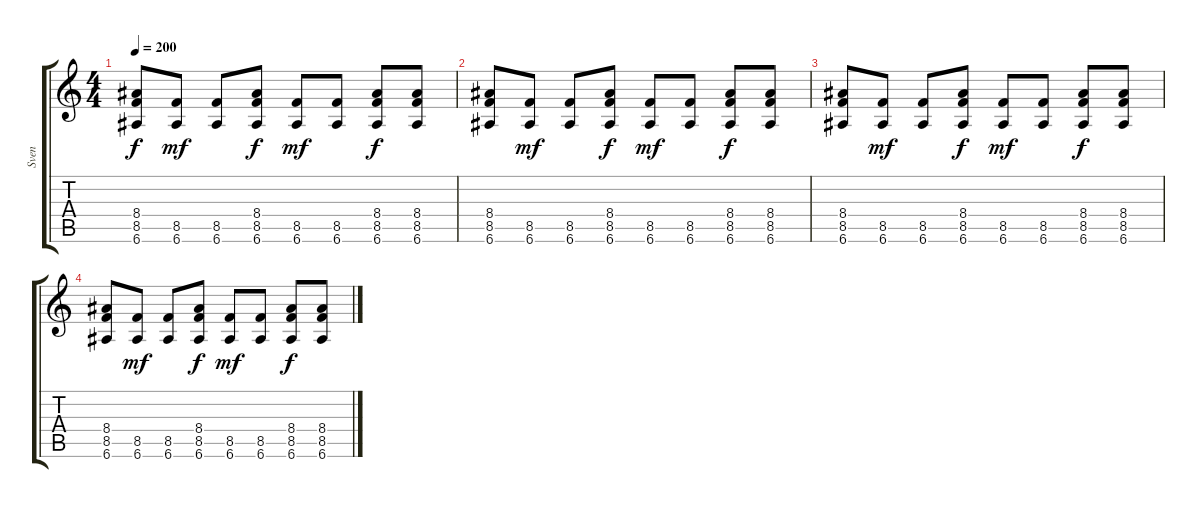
\track ("Sven" "Sven") {instrument distortionguitar}
\staff {score tabs}
\tuning (E4 B3 G3 D3 A2 E2) {hide}
\ts (4 4)
\tempo 200
\clef g2
\ks c
(8.4 8.5 6.6).8{dy f} (8.5 6.6).8{dy mf} (8.5 6.6).8 (8.4 8.5 6.6).8{dy f} (8.5 6.6).8{dy mf} (8.5 6.6).8 (8.4 8.5 6.6).8{dy f} (8.4 8.5 6.6).8 |
(8.4 8.5 6.6).8 (8.5 6.6).8{dy mf} (8.5 6.6).8 (8.4 8.5 6.6).8{dy f} (8.5 6.6).8{dy mf} (8.5 6.6).8 (8.4 8.5 6.6).8{dy f} (8.4 8.5 6.6).8 |
(8.4 8.5 6.6).8 (8.5 6.6).8{dy mf} (8.5 6.6).8 (8.4 8.5 6.6).8{dy f} (8.5 6.6).8{dy mf} (8.5 6.6).8 (8.4 8.5 6.6).8{dy f} (8.4 8.5 6.6).8 |
(8.4 8.5 6.6).8 (8.5 6.6).8{dy mf} (8.5 6.6).8 (8.4 8.5 6.6).8{dy f} (8.5 6.6).8{dy mf} (8.5 6.6).8 (8.4 8.5 6.6).8{dy f} (8.4 8.5 6.6).8
